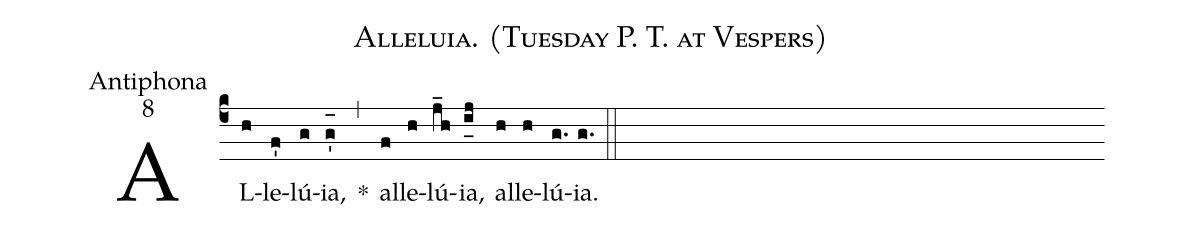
name:Alleluia. (Tuesday P. T. at Vespers);
office-part:Antiphona;
mode:8;
%%
(c4) AL(h)le(f')lú(g){ia},(g'_[oh:h]) *(,) al(f)le(h)lú(j_h){ia},(i_[uh:l]j) al(h)le(h)lú(g.){ia}.(g.) (::)
%<eu>E(j) u(j) o(i) u(j) a(h) e.</eu>(g.) (::)
